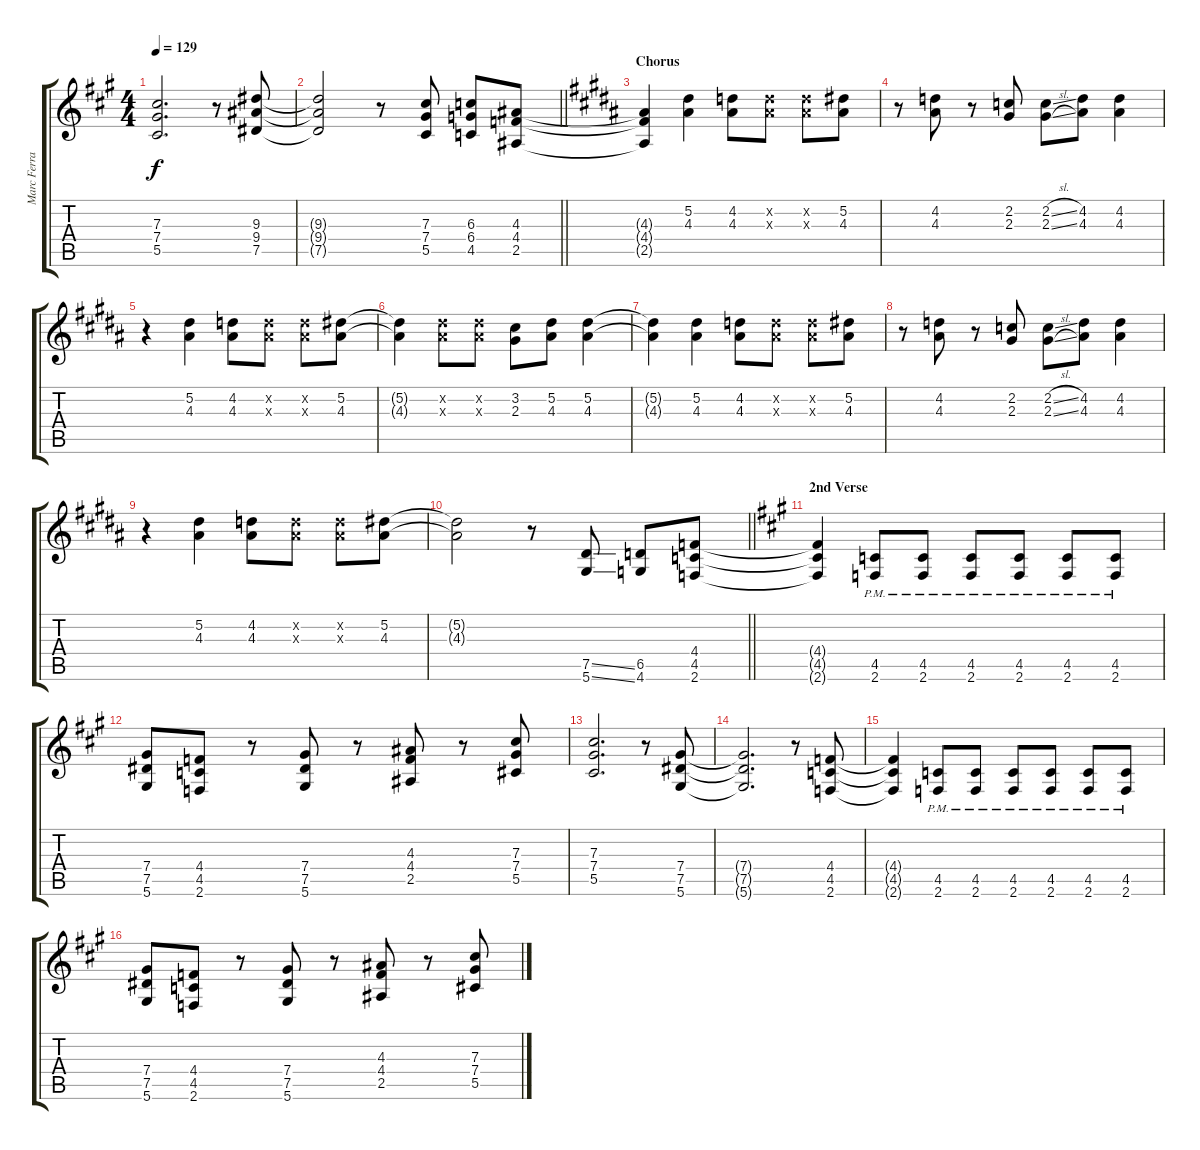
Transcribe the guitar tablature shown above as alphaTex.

\track ("Marc Ferrari" "Marc Ferra") {instrument overdrivenguitar}
\staff {score tabs}
\tuning (Eb4 Bb3 Gb3 Db3 Ab2 Eb2) {hide}
\ts (4 4)
\tempo 129
\clef g2
\ks a
(7.3{t} 7.4{t} 5.5{t}).2{d dy f} r.8 (9.3 9.4 7.5).8 |
\barLineRight lightlight
(9.3{t} 9.4{t} 7.5{t}).2 r.8 (7.3 7.4 5.5).8 (6.3 6.4 4.5).8 (4.3 4.4 2.5).8 |
\section ("" "Chorus")
\ks b
(4.3{t} 4.4{t} 2.5{t}).4 (5.2 4.3).4 (4.2 4.3).8 (4.2{x} 4.3{x}).8 (4.2{x} 4.3{x}).8 (5.2 4.3).8 |
r.8 (4.2 4.3).8 r.8 (2.2 2.3).8 (2.2{sl} 2.3{sl}).8 (4.2 4.3).8 (4.2 4.3).4 |
r.4 (5.2 4.3).4 (4.2 4.3).8 (4.2{x} 4.3{x}).8 (4.2{x} 4.3{x}).8 (5.2 4.3).8 |
(5.2{t} 4.3{t}).4 (5.2{x} 4.3{x}).8 (5.2{x} 4.3{x}).8 (3.2 2.3).8 (5.2 4.3).8 (5.2 4.3).4 |
(5.2{t} 4.3{t}).4 (5.2 4.3).4 (4.2 4.3).8 (4.2{x} 4.3{x}).8 (4.2{x} 4.3{x}).8 (5.2 4.3).8 |
r.8 (4.2 4.3).8 r.8 (2.2 2.3).8 (2.2{sl} 2.3{sl}).8 (4.2 4.3).8 (4.2 4.3).4 |
r.4 (5.2 4.3).4 (4.2 4.3).8 (4.2{x} 4.3{x}).8 (4.2{x} 4.3{x}).8 (5.2 4.3).8 |
\barLineRight lightlight
(5.2{t} 4.3{t}).2 r.8 (7.5{ss} 5.6{ss}).8 (6.5 4.6).8 (4.4 4.5 2.6).8 |
\section ("" "2nd Verse")
\ks a
(4.4{t} 4.5{t} 2.6{t}).4 (4.5{pm} 2.6{pm}).8 (4.5{pm} 2.6{pm}).8 (4.5{pm} 2.6{pm}).8 (4.5{pm} 2.6{pm}).8 (4.5{pm} 2.6{pm}).8 (4.5{pm} 2.6{pm}).8 |
(7.4 7.5 5.6).8 (4.4 4.5 2.6).8 r.8 (7.4 7.5 5.6).8 r.8 (4.3 4.4 2.5).8 r.8 (7.3 7.4 5.5).8 |
(7.3 7.4 5.5).2{d} r.8 (7.4 7.5 5.6).8 |
(7.4{t} 7.5{t} 5.6{t}).2{d} r.8 (4.4 4.5 2.6).8 |
(4.4{t} 4.5{t} 2.6{t}).4 (4.5{pm} 2.6{pm}).8 (4.5{pm} 2.6{pm}).8 (4.5{pm} 2.6{pm}).8 (4.5{pm} 2.6{pm}).8 (4.5{pm} 2.6{pm}).8 (4.5{pm} 2.6{pm}).8 |
(7.4 7.5 5.6).8 (4.4 4.5 2.6).8 r.8 (7.4 7.5 5.6).8 r.8 (4.3 4.4 2.5).8 r.8 (7.3 7.4 5.5).8
